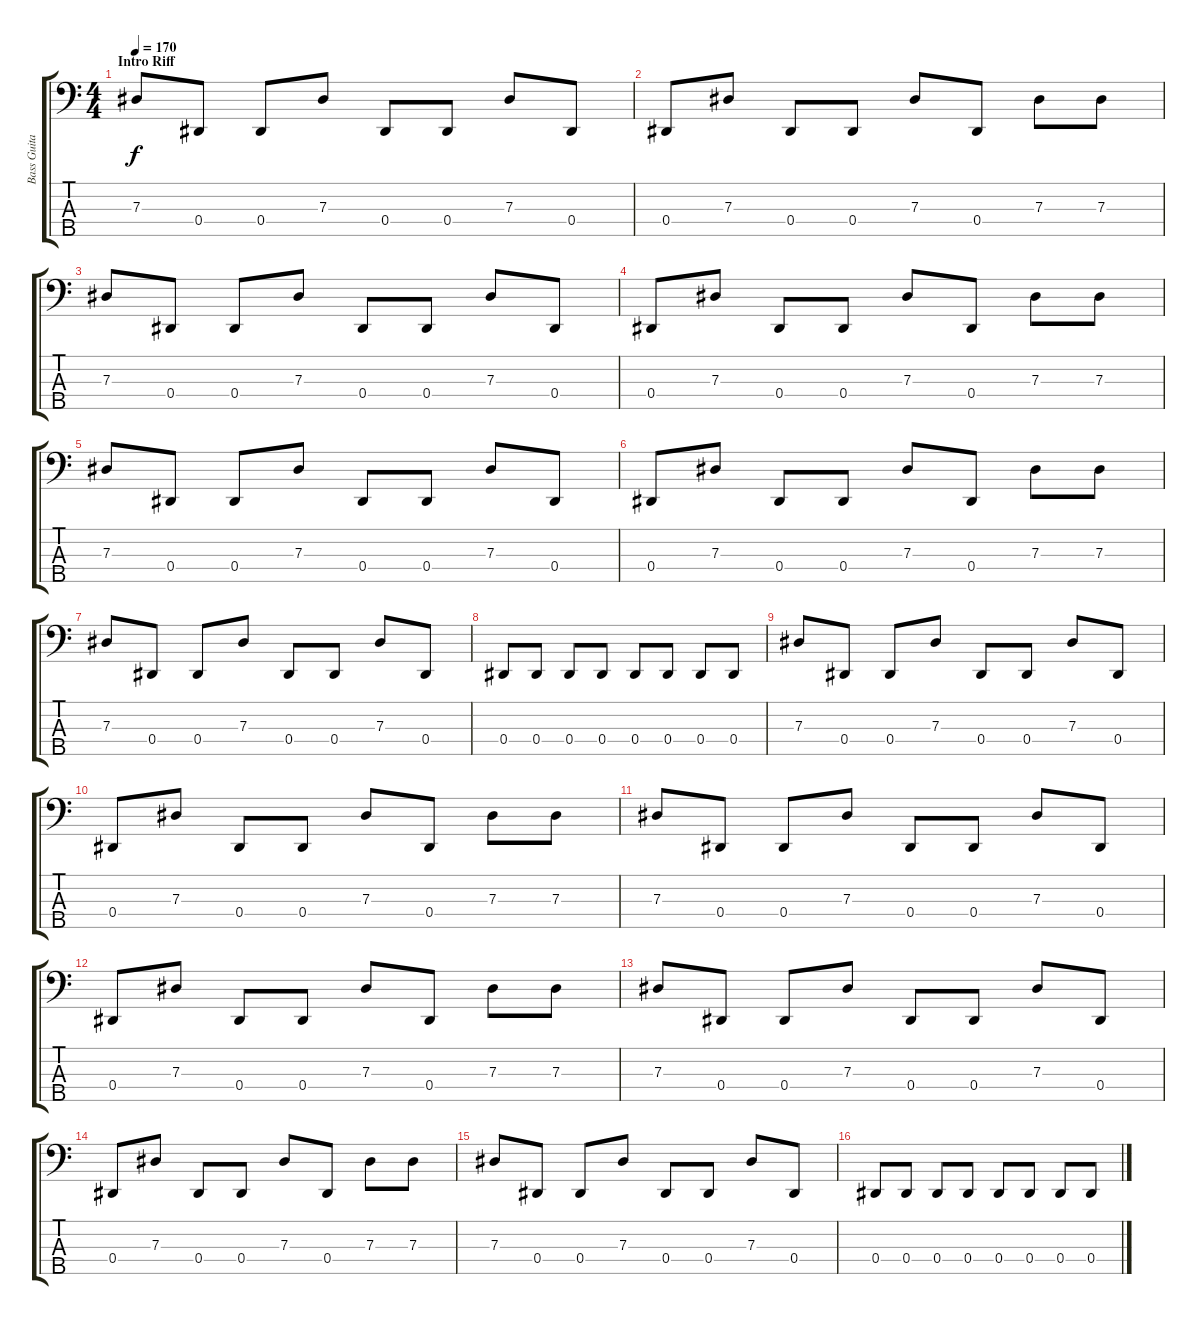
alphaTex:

\track ("Bass Guitar" "Bass Guita") {instrument electricbassfinger}
\staff {score tabs}
\tuning (Gb2 Db2 Ab1 Eb1 Bb0) {hide}
\ts (4 4)
\section ("" "Intro Riff")
\tempo 170
\clef f4
\ks c
7.3.8{dy f instrument electricbassfinger} 0.4.8 0.4.8 7.3.8 0.4.8 0.4.8 7.3.8 0.4.8 |
0.4.8 7.3.8 0.4.8 0.4.8 7.3.8 0.4.8 7.3.8 7.3.8 |
7.3.8 0.4.8 0.4.8 7.3.8 0.4.8 0.4.8 7.3.8 0.4.8 |
0.4.8 7.3.8 0.4.8 0.4.8 7.3.8 0.4.8 7.3.8 7.3.8 |
7.3.8 0.4.8 0.4.8 7.3.8 0.4.8 0.4.8 7.3.8 0.4.8 |
0.4.8 7.3.8 0.4.8 0.4.8 7.3.8 0.4.8 7.3.8 7.3.8 |
7.3.8 0.4.8 0.4.8 7.3.8 0.4.8 0.4.8 7.3.8 0.4.8 |
0.4.8 0.4.8 0.4.8 0.4.8 0.4.8 0.4.8 0.4.8 0.4.8 |
7.3.8 0.4.8 0.4.8 7.3.8 0.4.8 0.4.8 7.3.8 0.4.8 |
0.4.8 7.3.8 0.4.8 0.4.8 7.3.8 0.4.8 7.3.8 7.3.8 |
7.3.8 0.4.8 0.4.8 7.3.8 0.4.8 0.4.8 7.3.8 0.4.8 |
0.4.8 7.3.8 0.4.8 0.4.8 7.3.8 0.4.8 7.3.8 7.3.8 |
7.3.8 0.4.8 0.4.8 7.3.8 0.4.8 0.4.8 7.3.8 0.4.8 |
0.4.8 7.3.8 0.4.8 0.4.8 7.3.8 0.4.8 7.3.8 7.3.8 |
7.3.8 0.4.8 0.4.8 7.3.8 0.4.8 0.4.8 7.3.8 0.4.8 |
0.4.8 0.4.8 0.4.8 0.4.8 0.4.8 0.4.8 0.4.8 0.4.8
